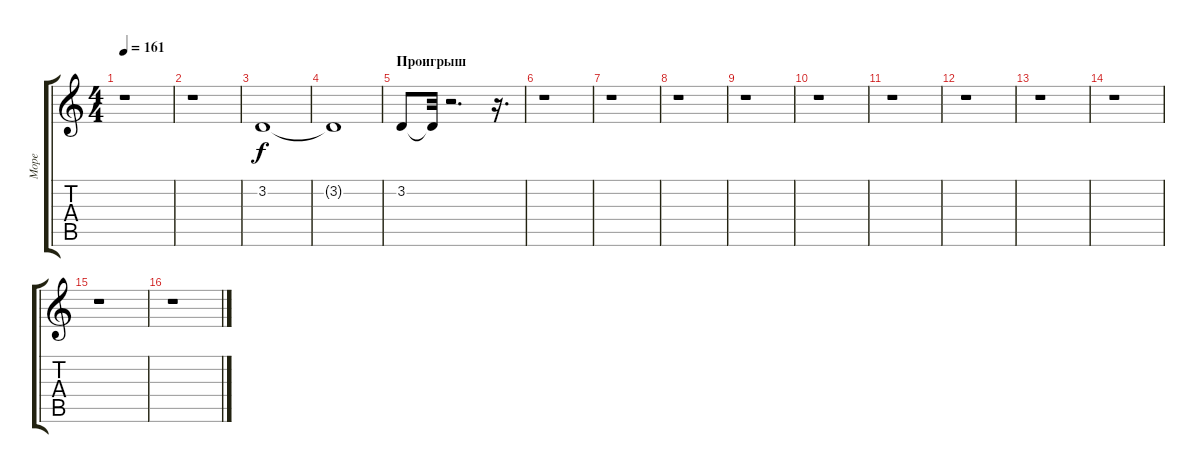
\track ("Море" "Море") {instrument seashore}
\staff {score tabs}
\tuning (E4 B3 G3 D3 A2 E2) {hide}
\ts (4 4)
\tempo 161
\clef g2
\ks c
r.1{dy f} |
r.1 |
3.2.1 |
3.2{t}.1 |
\section ("" "Проигрыш")
3.2.8 3.2{t}.32 r.2{d} r.16{d} |
r.1 |
r.1 |
r.1 |
r.1 |
r.1 |
r.1 |
r.1 |
r.1 |
r.1 |
r.1 |
r.1
